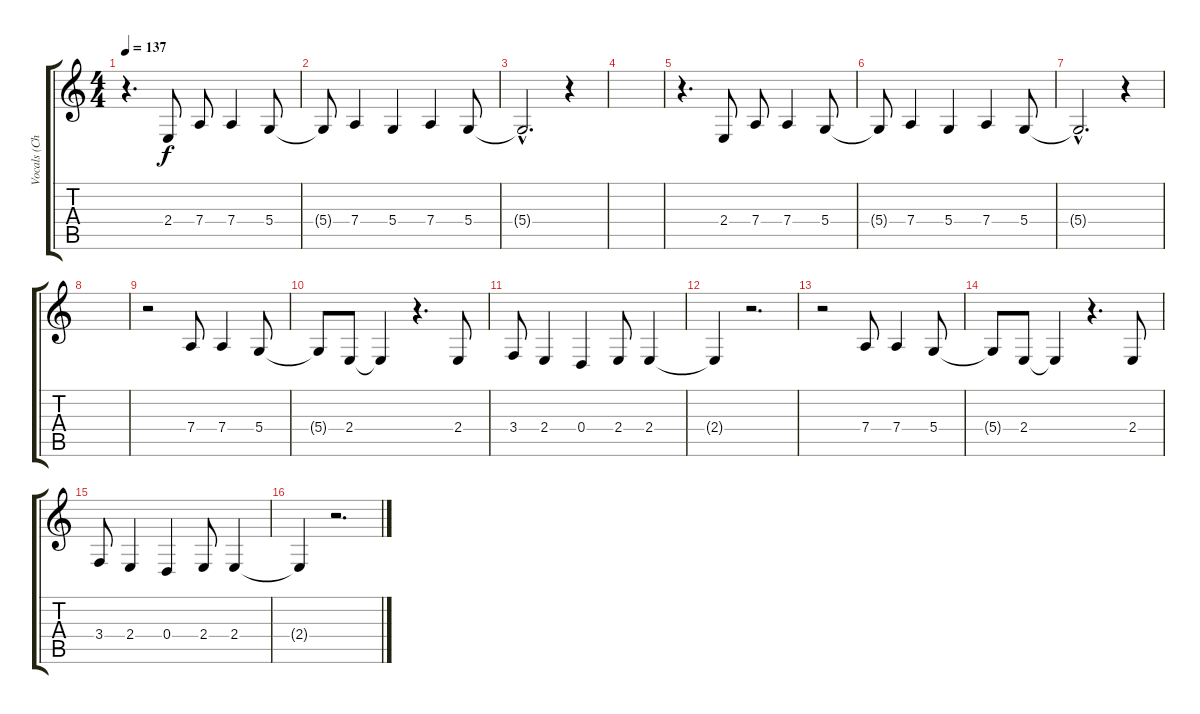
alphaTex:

\track ("Vocals (Chris)" "Vocals (Ch") {instrument cello}
\staff {score tabs}
\tuning (E4 B3 G3 D3 A2 E2) {hide}
\ts (4 4)
\tempo 137
\clef g2
\ks c
r.4{d dy f} 2.4.8 7.4.8 7.4.4 5.4.8 |
5.4{t}.8 7.4.4 5.4.4 7.4.4 5.4.8 |
5.4{hac t}.2{d} r.4 |
|
r.4{d} 2.4.8 7.4.8 7.4.4 5.4.8 |
5.4{t}.8 7.4.4 5.4.4 7.4.4 5.4.8 |
5.4{hac t}.2{d} r.4 |
|
r.2 7.4.8 7.4.4 5.4.8 |
5.4{t}.8 2.4.8 2.4{t}.4 r.4{d} 2.4.8 |
3.4.8 2.4.4 0.4.4 2.4.8 2.4.4 |
2.4{t}.4 r.2{d} |
r.2 7.4.8 7.4.4 5.4.8 |
5.4{t}.8 2.4.8 2.4{t}.4 r.4{d} 2.4.8 |
3.4.8 2.4.4 0.4.4 2.4.8 2.4.4 |
2.4{t}.4 r.2{d}
